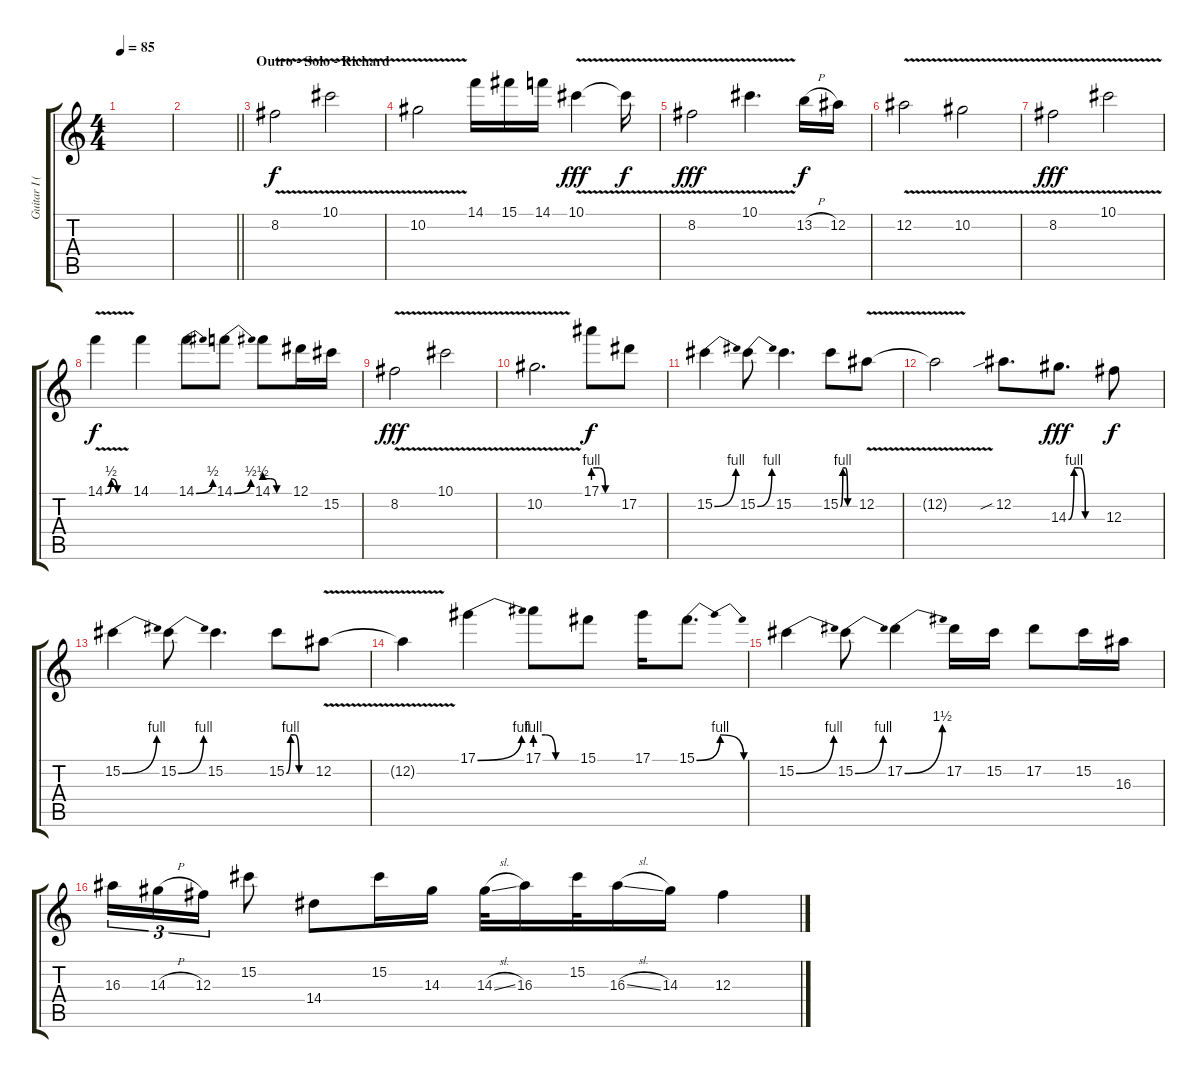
\track ("Guitar I (Richard Fortus)" "Guitar I (") {instrument distortionguitar}
\staff {score tabs}
\tuning (Eb4 Bb3 Gb3 Db3 Ab2 Eb2) {hide}
\ts (4 4)
\tempo 85
\clef g2
\ks c
|
\barLineRight lightlight
|
\section ("" "Outro - Solo - Richard")
8.2{v}.2{volume 16 balance 8} 10.1{v}.2 |
10.2{v}.2 14.1.16 15.1.16 14.1.16 10.1{v}.4{dy fff} 10.1{t}.16{dy f} |
8.2{v}.2{dy fff} 10.1{v}.4{d} 13.2{h}.16{dy f} 12.2.16 |
12.2{v}.2 10.2{v}.2 |
8.2{v}.2{dy fff} 10.1{v}.2 |
14.1{be (custom 0 0 15 2 30 0 60 0) v}.4{dy f} 14.1.4 14.1{be (bend 0 0 60 2)}.8 14.1{be (bend 0 0 60 2)}.8 14.1{be (custom 0 2 15 2 30 0 60 0)}.8 12.1.16 15.2.16 |
8.2{v}.2{dy fff} 10.1{v}.2 |
10.2{v}.2{d} 17.1{be (custom 0 4 15 4 30 0 60 0)}.8{dy f} 17.2.8 |
15.2{be (bend 0 0 60 4)}.4 15.2{be (bend 0 0 60 4)}.8 15.2.4{d} 15.2{be (custom 0 0 10 4 20 4 30 0 60 0)}.8 12.2{v}.8 |
12.2{v t}.2 12.2{sib}.8{d} 14.3{be (custom 0 0 10 4 20 4 30 0 60 0)}.8{d dy fff} 12.3.8{dy f} |
15.2{be (bend 0 0 60 4)}.4 15.2{be (bend 0 0 60 4)}.8 15.2.4{d} 15.2{be (custom 0 0 10 4 20 4 30 0 60 0)}.8 12.2{v}.8 |
12.2{t}.4 17.1{be (bend 0 0 60 4)}.4 17.1{be (custom 0 4 15 4 30 0 60 0)}.8 15.1.8 17.1.16 15.1{be (bendrelease 0 0 40 4 40 4 60 0)}.8{d} |
15.2{be (bend 0 0 60 4)}.4 15.2{be (bend 0 0 60 4)}.8 17.2{be (bend 0 0 60 6)}.4 17.2.16 15.2.16 17.2.8 15.2.16 16.3.16 |
16.3.16{tu (3 2)} 14.3{h}.16{tu (3 2)} 12.3.16{tu (3 2)} 15.2.8 14.4.8 15.2.16 14.3.16 14.3{sl}.32 16.3.16 15.2.32 16.3{sl}.16 14.3.16 12.3.4
